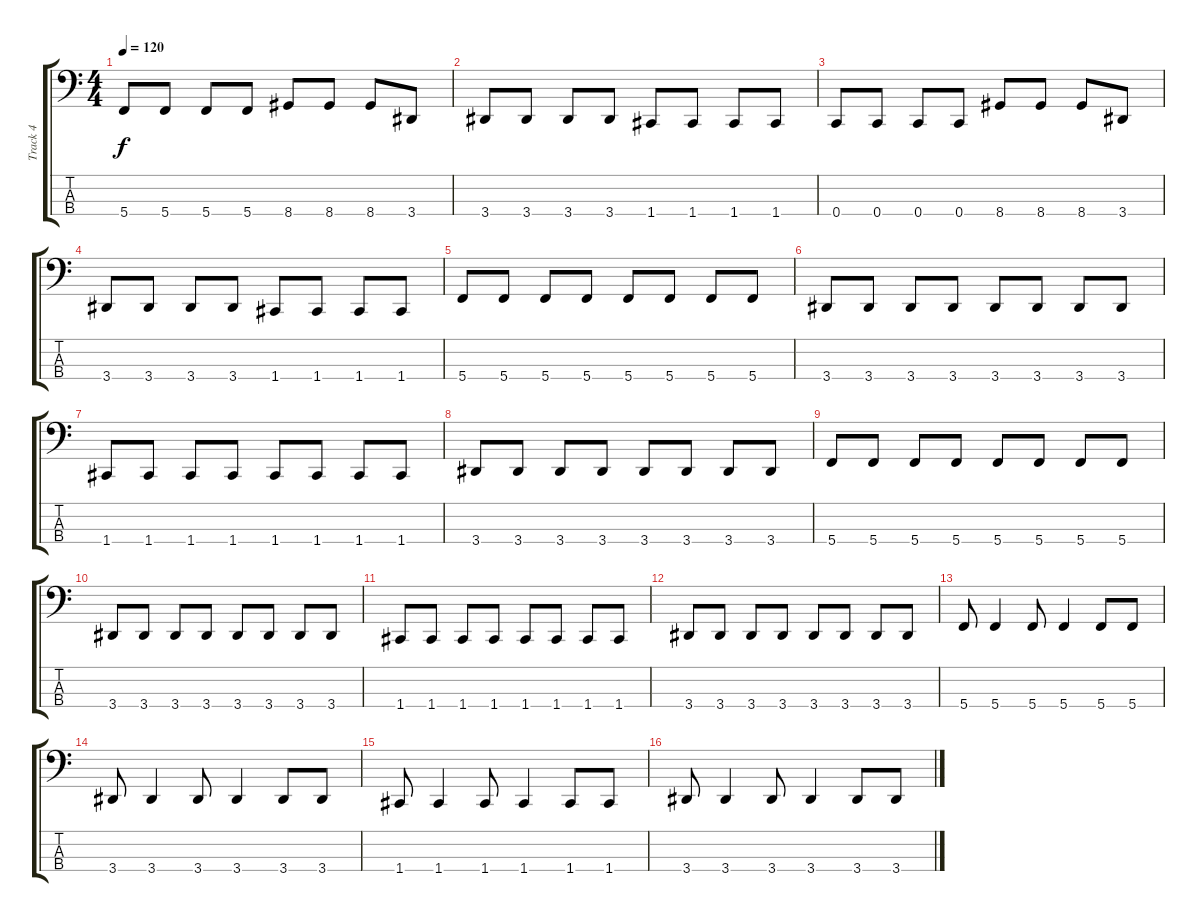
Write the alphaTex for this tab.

\track ("Track 4" "Track 4") {instrument electricbassfinger}
\staff {score tabs}
\tuning (F2 C2 G1 C1) {hide}
\ts (4 4)
\tempo 120
\clef f4
\ks c
5.4.8{dy f} 5.4.8 5.4.8 5.4.8 8.4.8 8.4.8 8.4.8 3.4.8 |
3.4.8 3.4.8 3.4.8 3.4.8 1.4.8 1.4.8 1.4.8 1.4.8 |
0.4.8 0.4.8 0.4.8 0.4.8 8.4.8 8.4.8 8.4.8 3.4.8 |
3.4.8 3.4.8 3.4.8 3.4.8 1.4.8 1.4.8 1.4.8 1.4.8 |
5.4.8 5.4.8 5.4.8 5.4.8 5.4.8 5.4.8 5.4.8 5.4.8 |
3.4.8 3.4.8 3.4.8 3.4.8 3.4.8 3.4.8 3.4.8 3.4.8 |
1.4.8 1.4.8 1.4.8 1.4.8 1.4.8 1.4.8 1.4.8 1.4.8 |
3.4.8 3.4.8 3.4.8 3.4.8 3.4.8 3.4.8 3.4.8 3.4.8 |
5.4.8 5.4.8 5.4.8 5.4.8 5.4.8 5.4.8 5.4.8 5.4.8 |
3.4.8 3.4.8 3.4.8 3.4.8 3.4.8 3.4.8 3.4.8 3.4.8 |
1.4.8 1.4.8 1.4.8 1.4.8 1.4.8 1.4.8 1.4.8 1.4.8 |
3.4.8 3.4.8 3.4.8 3.4.8 3.4.8 3.4.8 3.4.8 3.4.8 |
5.4.8 5.4.4 5.4.8 5.4.4 5.4.8 5.4.8 |
3.4.8 3.4.4 3.4.8 3.4.4 3.4.8 3.4.8 |
1.4.8 1.4.4 1.4.8 1.4.4 1.4.8 1.4.8 |
3.4.8 3.4.4 3.4.8 3.4.4 3.4.8 3.4.8
